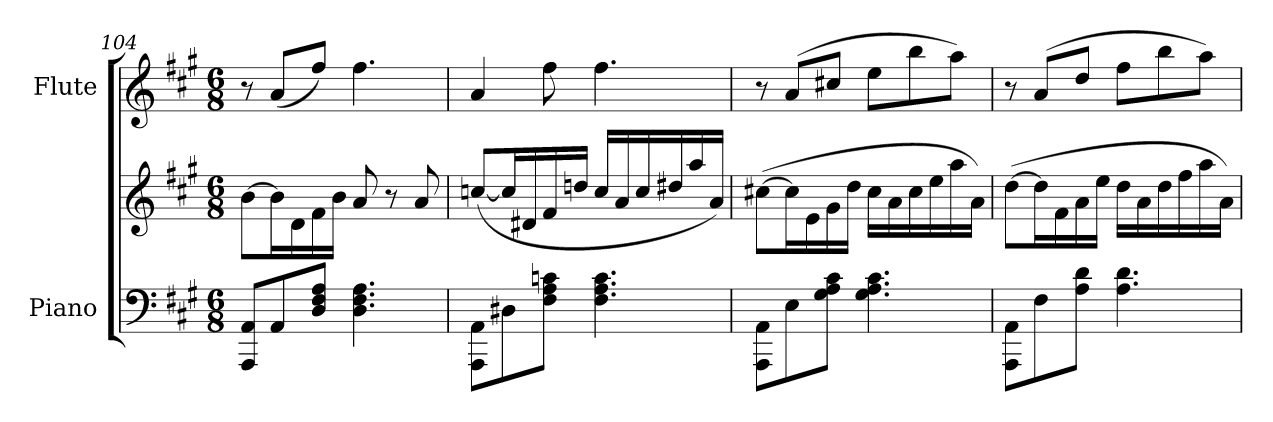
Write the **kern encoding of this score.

**kern	**kern	**kern
*part2	*part2	*part1
*staff3	*staff2	*staff1
*I"Piano	*	*I"Flute
*I'Pno.	*	*I'Fl.
*clefF4	*clefG2	*clefG2
*k[f#c#g#]	*k[f#c#g#]	*k[f#c#g#]
*A:	*A:	*A:
*M6/8	*M6/8	*M6/8
=104	=104	=104
8AAA/ 8AA/L	[8b\L	8r
8AA/	16b\L]	(8a/L
.	16d\	.
8D/ 8F#/ 8A/J	16f#\	8ff#/J)
.	16b\JJ	.
4.D\ 4.F#\ 4.A\	8a/	4.ff#\
.	8r	.
.	8a/	.
=105	=105	=105
8AAA\ 8AA\L	([8ccn/L	4a/
8D#X\	16cc/L]	.
.	16d#X/	.
8F#\ 8A\ 8cn\J	16f#/	8ff#\
.	16ddn/JJ	.
4.F#\ 4.A\ 4.c\	16cc/LL	4.ff#\
.	16a/	.
.	16cc/	.
.	16dd#X/	.
.	16aa/	.
.	16a/JJ)	.
!!LO:LB:g=z
=106	=106	=106
8AAA\ 8AA\L	([8cc#X\L	8r
8E\	16cc#\L]	(8a/L
.	16e\	.
8G#\ 8A\ 8c#\J	16g#\	8cc#X/J
.	16dd\JJ	.
4.G#\ 4.A\ 4.c#\	16cc#\LL	8ee\L
.	16a\	.
.	16cc#\	8bb\
.	16ee\	.
.	16aa\	8aa\J)
.	16a\JJ)	.
=107	=107	=107
8AAA\ 8AA\L	([8dd\L	8r
8F#\	16dd\L]	(8a/L
.	16f#\	.
8A\ 8d\J	16a\	8dd/J
.	16ee\JJ	.
4.A\ 4.d\	16dd\LL	8ff#\L
.	16a\	.
.	16dd\	8bb\
.	16ff#\	.
.	16aa\	8aa\J)
.	16a\JJ)	.
=	=	=
*-	*-	*-
